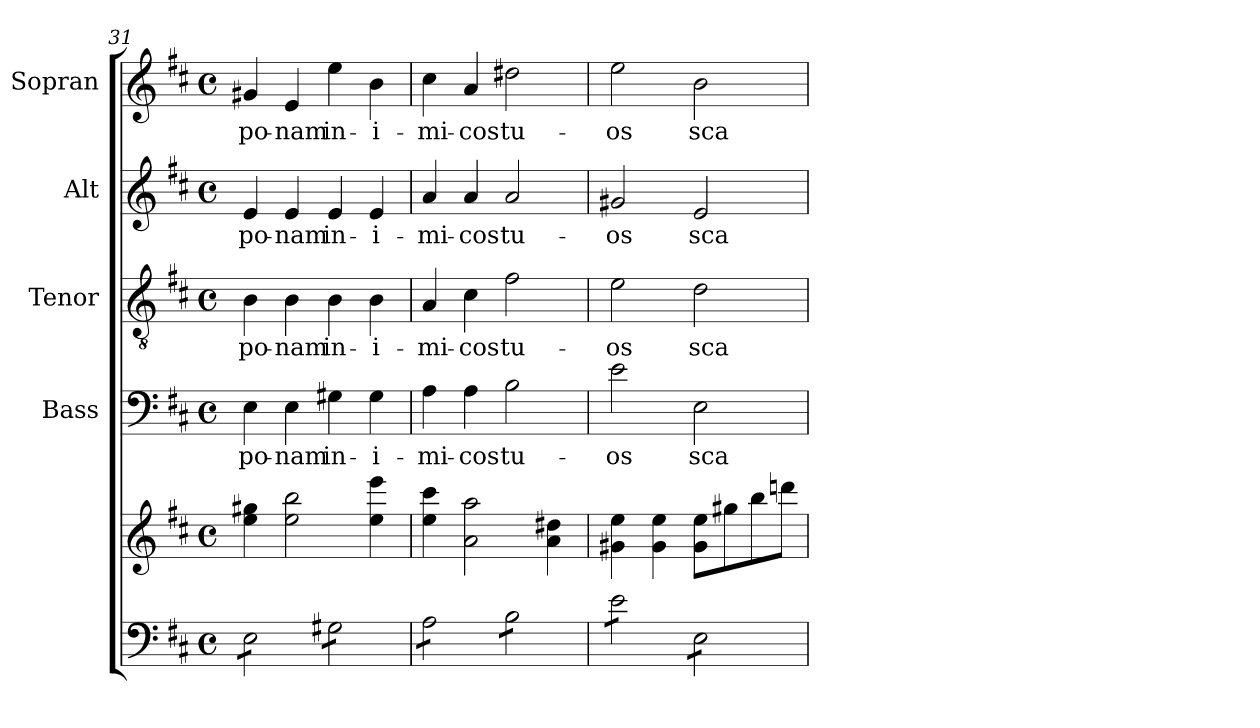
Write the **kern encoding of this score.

**kern	**kern	**kern	**text	**kern	**text	**kern	**text	**kern	**text
*part5	*part5	*part4	*part4	*part3	*part3	*part2	*part2	*part1	*part1
*staff6	*staff5	*staff4	*staff4	*staff3	*staff3	*staff2	*staff2	*staff1	*staff1
*	*	*I"Bass	*	*I"Tenor	*	*I"Alt	*	*I"Sopran	*
*	*	*I'B.	*	*I'T.	*	*I'A.	*	*I'S.	*
*clefF4	*clefG2	*clefF4	*	*clefGv2	*	*clefG2	*	*clefG2	*
*k[f#c#]	*k[f#c#]	*k[f#c#]	*	*k[f#c#]	*	*k[f#c#]	*	*k[f#c#]	*
*D:	*D:	*D:	*	*D:	*	*D:	*	*D:	*
*M4/4	*M4/4	*M4/4	*	*M4/4	*	*M4/4	*	*M4/4	*
*met(c)	*met(c)	*met(c)	*	*met(c)	*	*met(c)	*	*met(c)	*
=31	=31	=31	=31	=31	=31	=31	=31	=31	=31
!	!	!	!LO:LY:b	!	!LO:LY:b	!	!LO:LY:b	!	!LO:LY:b
*tremolo	*	*	*	*	*	*	*	*	*
8E\L	4ee\ 4gg#X\	4E\	po-	4B\	po-	4e/	po-	4g#X/	po-
8E\	.	.	.	.	.	.	.	.	.
!	!	!	!LO:LY:b	!	!LO:LY:b	!	!LO:LY:b	!	!LO:LY:b
8E\	2ee\ 2bb\	4E\	-nam	4B\	-nam	4e/	-nam	4e/	-nam
8E\J	.	.	.	.	.	.	.	.	.
!	!	!	!LO:LY:b	!	!LO:LY:b	!	!LO:LY:b	!	!LO:LY:b
8G#X\L	.	4G#X\	in-	4B\	in-	4e/	in-	4ee\	in-
8G#X\	.	.	.	.	.	.	.	.	.
!	!	!	!LO:LY:b	!	!LO:LY:b	!	!LO:LY:b	!	!LO:LY:b
8G#X\	4ee\ 4eee\	4G#\	-i-	4B\	-i-	4e/	-i-	4b\	-i-
8G#X\J	.	.	.	.	.	.	.	.	.
=32	=32	=32	=32	=32	=32	=32	=32	=32	=32
!	!	!	!LO:LY:b	!	!LO:LY:b	!	!LO:LY:b	!	!LO:LY:b
8A\L	4ee\ 4ccc#\	4A\	-mi-	4A/	-mi-	4a/	-mi-	4cc#\	-mi-
8A\	.	.	.	.	.	.	.	.	.
!	!	!	!LO:LY:b	!	!LO:LY:b	!	!LO:LY:b	!	!LO:LY:b
8A\	2a\ 2aa\	4A\	-cos	4c#\	-cos	4a/	-cos	4a/	-cos
8A\J	.	.	.	.	.	.	.	.	.
!	!	!	!LO:LY:b	!	!LO:LY:b	!	!LO:LY:b	!	!LO:LY:b
8B\L	.	2B\	tu-	2f#\	tu-	2a/	tu-	2dd#X\	tu-
8B\	.	.	.	.	.	.	.	.	.
8B\	4a\ 4dd#X\	.	.	.	.	.	.	.	.
8B\J	.	.	.	.	.	.	.	.	.
=33	=33	=33	=33	=33	=33	=33	=33	=33	=33
!	!	!	!LO:LY:b	!	!LO:LY:b	!	!LO:LY:b	!	!LO:LY:b
8e\L	4g#X\ 4ee\	2e\	-os	2e\	-os	2g#X/	-os	2ee\	-os
8e\	.	.	.	.	.	.	.	.	.
8e\	4g#\ 4ee\	.	.	.	.	.	.	.	.
8e\J	.	.	.	.	.	.	.	.	.
!	!	!	!LO:LY:b	!	!LO:LY:b	!	!LO:LY:b	!	!LO:LY:b
8E\L	8g#\ 8ee\L	2E\	sca-	2d\	sca-	2e/	sca-	2b\	sca-
8E\	8gg#X\	.	.	.	.	.	.	.	.
8E\	8bb\	.	.	.	.	.	.	.	.
8E\J	8dddn\J	.	.	.	.	.	.	.	.
*Xtremolo	*	*	*	*	*	*	*	*	*
=	=	=	=	=	=	=	=	=	=
*-	*-	*-	*-	*-	*-	*-	*-	*-	*-
